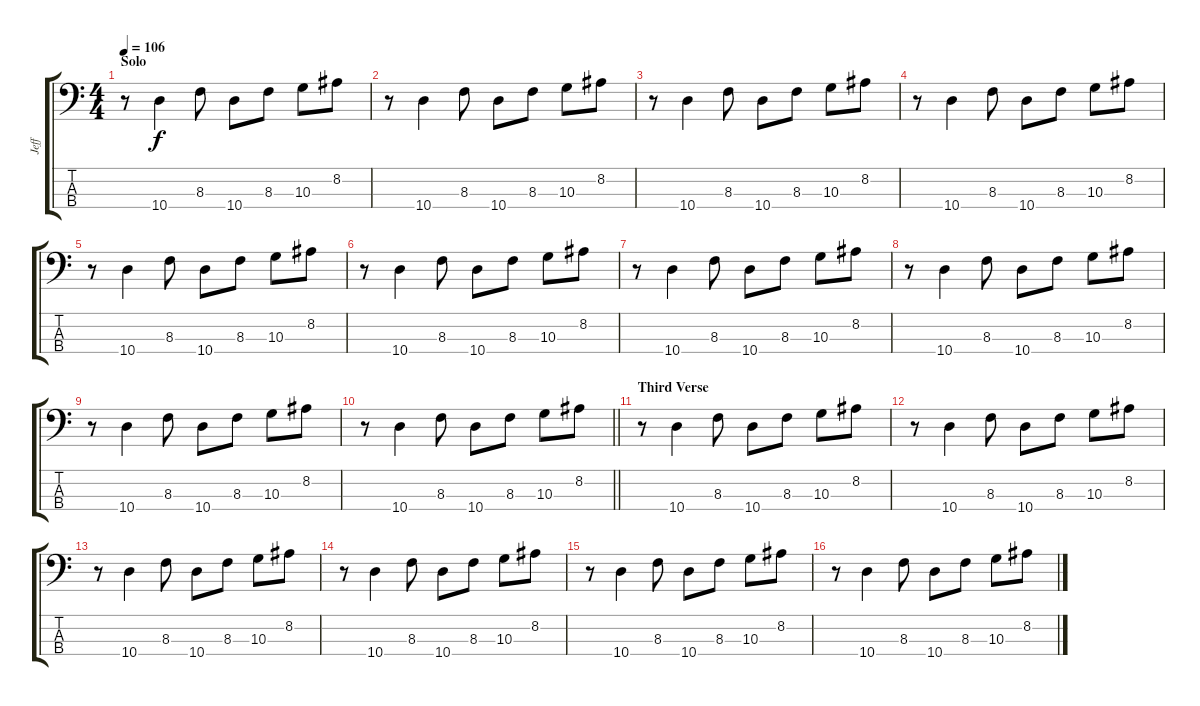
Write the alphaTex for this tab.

\track ("Jeff" "Jeff") {instrument electricbassfinger}
\staff {score tabs}
\tuning (G2 D2 A1 E1) {hide}
\ts (4 4)
\section ("" "Solo")
\tempo 106
\clef f4
\ks c
r.8{dy f} 10.4.4 8.3.8 10.4.8 8.3.8 10.3.8 8.2.8 |
r.8 10.4.4 8.3.8 10.4.8 8.3.8 10.3.8 8.2.8 |
r.8 10.4.4 8.3.8 10.4.8 8.3.8 10.3.8 8.2.8 |
r.8 10.4.4 8.3.8 10.4.8 8.3.8 10.3.8 8.2.8 |
r.8 10.4.4 8.3.8 10.4.8 8.3.8 10.3.8 8.2.8 |
r.8 10.4.4 8.3.8 10.4.8 8.3.8 10.3.8 8.2.8 |
r.8 10.4.4 8.3.8 10.4.8 8.3.8 10.3.8 8.2.8 |
r.8 10.4.4 8.3.8 10.4.8 8.3.8 10.3.8 8.2.8 |
r.8 10.4.4 8.3.8 10.4.8 8.3.8 10.3.8 8.2.8 |
\barLineRight lightlight
r.8 10.4.4 8.3.8 10.4.8 8.3.8 10.3.8 8.2.8 |
\section ("" "Third Verse")
r.8 10.4.4 8.3.8 10.4.8 8.3.8 10.3.8 8.2.8 |
r.8 10.4.4 8.3.8 10.4.8 8.3.8 10.3.8 8.2.8 |
r.8 10.4.4 8.3.8 10.4.8 8.3.8 10.3.8 8.2.8 |
r.8 10.4.4 8.3.8 10.4.8 8.3.8 10.3.8 8.2.8 |
r.8 10.4.4 8.3.8 10.4.8 8.3.8 10.3.8 8.2.8 |
r.8 10.4.4 8.3.8 10.4.8 8.3.8 10.3.8 8.2.8
